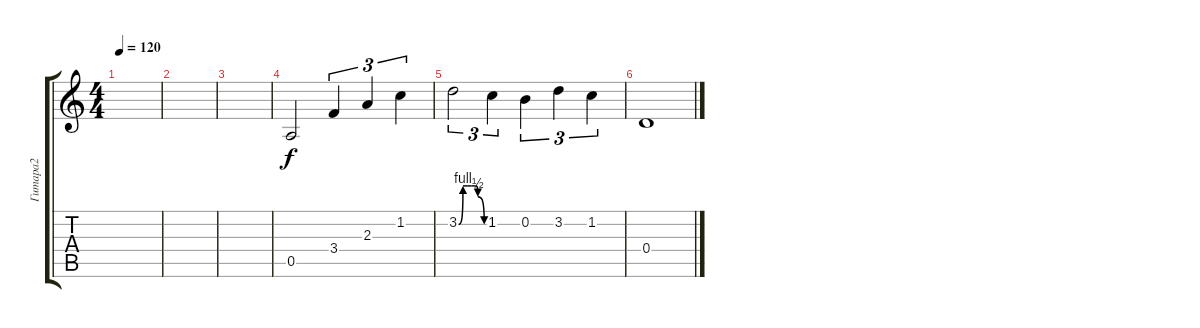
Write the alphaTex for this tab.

\track ("Гитара2" "Гитара2") {instrument distortionguitar}
\staff {score tabs}
\tuning (E4 B3 G3 D3 A2 E2) {hide}
\ts (4 4)
\tempo 120
\clef g2
\ks c
|
|
|
0.5.2 3.4.4{tu (3 2)} 2.3.4{tu (3 2)} 1.2.4{tu (3 2)} |
3.2{be (custom 0 0 10 4 20 4 30 4 40 4 45 2 60 0)}.2{tu (3 2)} 1.2.4{tu (3 2)} 0.2.4{tu (3 2)} 3.2.4{tu (3 2)} 1.2.4{tu (3 2)} |
0.4.1
